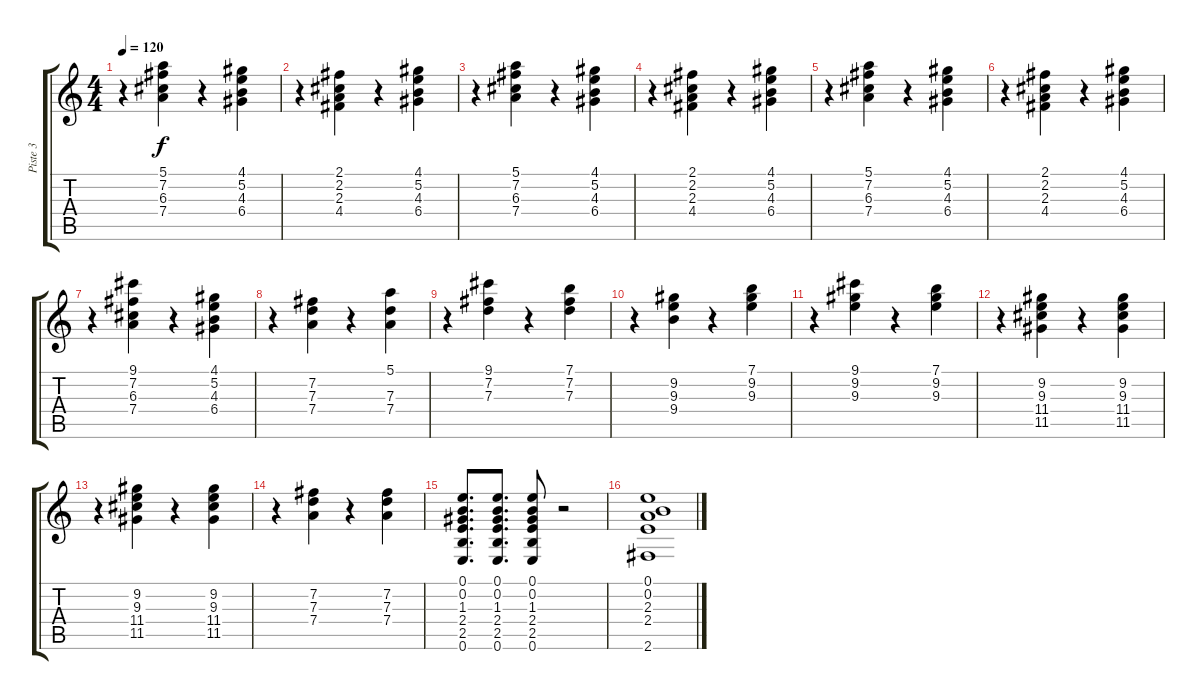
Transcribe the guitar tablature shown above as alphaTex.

\track ("Piste 3" "Piste 3") {instrument distortionguitar}
\staff {score tabs}
\tuning (E4 B3 G3 D3 A2 E2) {hide}
\ts (4 4)
\tempo 120
\clef g2
\ks c
r.4{dy f} (5.1 7.2 6.3 7.4).4 r.4 (4.1 5.2 4.3 6.4).4 |
r.4 (2.1 2.2 2.3 4.4).4 r.4 (4.1 5.2 4.3 6.4).4 |
r.4 (5.1 7.2 6.3 7.4).4 r.4 (4.1 5.2 4.3 6.4).4 |
r.4 (2.1 2.2 2.3 4.4).4 r.4 (4.1 5.2 4.3 6.4).4 |
r.4 (5.1 7.2 6.3 7.4).4 r.4 (4.1 5.2 4.3 6.4).4 |
r.4 (2.1 2.2 2.3 4.4).4 r.4 (4.1 5.2 4.3 6.4).4 |
r.4 (9.1 7.2 6.3 7.4).4 r.4 (4.1 5.2 4.3 6.4).4 |
r.4 (7.2 7.3 7.4).4 r.4 (5.1 7.3 7.4).4 |
r.4 (9.1 7.2 7.3).4 r.4 (7.1 7.2 7.3).4 |
r.4 (9.2 9.3 9.4).4 r.4 (7.1 9.2 9.3).4 |
r.4 (9.1 9.2 9.3).4 r.4 (7.1 9.2 9.3).4 |
r.4 (9.2 9.3 11.4 11.5).4 r.4 (9.2 9.3 11.4 11.5).4 |
r.4 (9.2 9.3 11.4 11.5).4 r.4 (9.2 9.3 11.4 11.5).4 |
r.4 (7.2 7.3 7.4).4 r.4 (7.2 7.3 7.4).4 |
(0.1 0.2 1.3 2.4 2.5 0.6).8{d} (0.1 0.2 1.3 2.4 2.5 0.6).8{d} (0.1 0.2 1.3 2.4 2.5 0.6).8 r.2 |
(0.1 0.2 2.3 2.4 2.6).1
